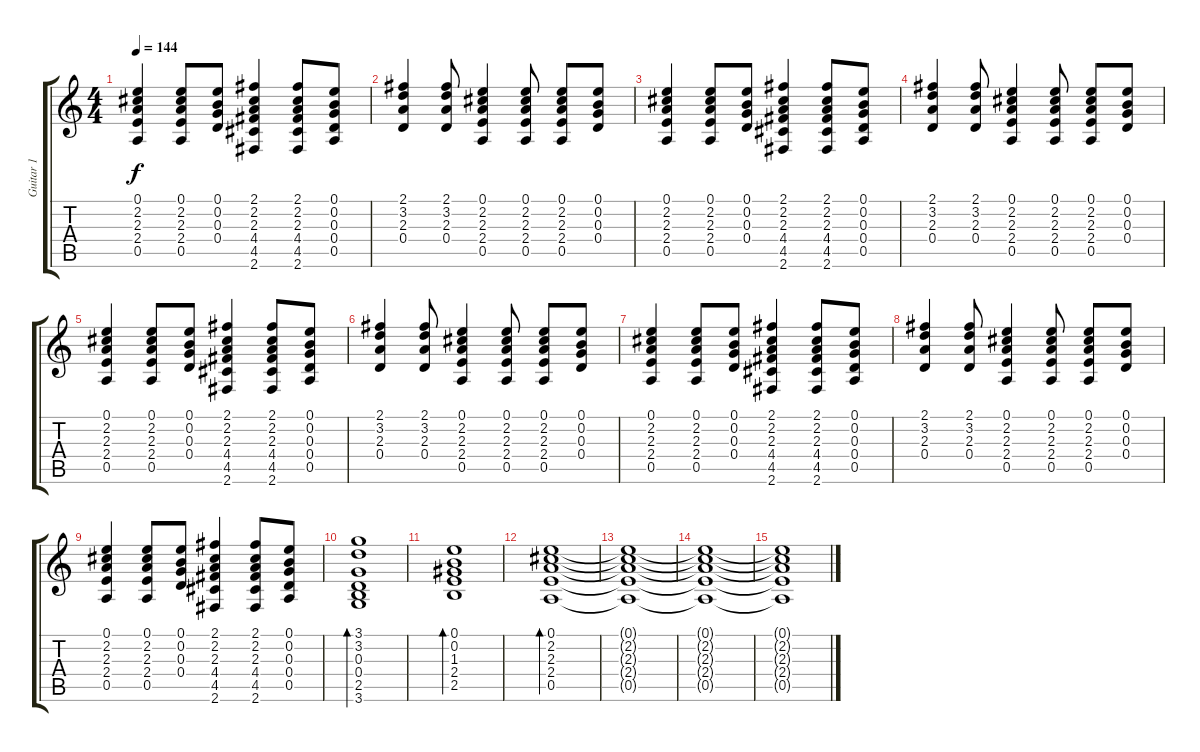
\track ("Guitar 1" "Guitar 1") {instrument distortionguitar}
\staff {score tabs}
\tuning (E4 B3 G3 D3 A2 E2) {hide}
\ts (4 4)
\tempo 144
\clef g2
\ks c
(0.1 2.2 2.3 2.4 0.5).4{dy f} (0.1 2.2 2.3 2.4 0.5).8 (0.1 0.2 0.3 0.4).8 (2.1 2.2 2.3 4.4 4.5 2.6).4 (2.1 2.2 2.3 4.4 4.5 2.6).8 (0.1 0.2 0.3 0.4 0.5).8 |
(2.1 3.2 2.3 0.4).4 (2.1 3.2 2.3 0.4).8 (0.1 2.2 2.3 2.4 0.5).4 (0.1 2.2 2.3 2.4 0.5).8 (0.1 2.2 2.3 2.4 0.5).8 (0.1 0.2 0.3 0.4).8 |
(0.1 2.2 2.3 2.4 0.5).4 (0.1 2.2 2.3 2.4 0.5).8 (0.1 0.2 0.3 0.4).8 (2.1 2.2 2.3 4.4 4.5 2.6).4 (2.1 2.2 2.3 4.4 4.5 2.6).8 (0.1 0.2 0.3 0.4 0.5).8 |
(2.1 3.2 2.3 0.4).4 (2.1 3.2 2.3 0.4).8 (0.1 2.2 2.3 2.4 0.5).4 (0.1 2.2 2.3 2.4 0.5).8 (0.1 2.2 2.3 2.4 0.5).8 (0.1 0.2 0.3 0.4).8 |
(0.1 2.2 2.3 2.4 0.5).4 (0.1 2.2 2.3 2.4 0.5).8 (0.1 0.2 0.3 0.4).8 (2.1 2.2 2.3 4.4 4.5 2.6).4 (2.1 2.2 2.3 4.4 4.5 2.6).8 (0.1 0.2 0.3 0.4 0.5).8 |
(2.1 3.2 2.3 0.4).4 (2.1 3.2 2.3 0.4).8 (0.1 2.2 2.3 2.4 0.5).4 (0.1 2.2 2.3 2.4 0.5).8 (0.1 2.2 2.3 2.4 0.5).8 (0.1 0.2 0.3 0.4).8 |
(0.1 2.2 2.3 2.4 0.5).4 (0.1 2.2 2.3 2.4 0.5).8 (0.1 0.2 0.3 0.4).8 (2.1 2.2 2.3 4.4 4.5 2.6).4 (2.1 2.2 2.3 4.4 4.5 2.6).8 (0.1 0.2 0.3 0.4 0.5).8 |
(2.1 3.2 2.3 0.4).4 (2.1 3.2 2.3 0.4).8 (0.1 2.2 2.3 2.4 0.5).4 (0.1 2.2 2.3 2.4 0.5).8 (0.1 2.2 2.3 2.4 0.5).8 (0.1 0.2 0.3 0.4).8 |
(0.1 2.2 2.3 2.4 0.5).4 (0.1 2.2 2.3 2.4 0.5).8 (0.1 0.2 0.3 0.4).8 (2.1 2.2 2.3 4.4 4.5 2.6).4 (2.1 2.2 2.3 4.4 4.5 2.6).8 (0.1 0.2 0.3 0.4 0.5).8 |
(3.1 3.2 0.3 0.4 2.5 3.6).1{bd 120} |
(0.1 0.2 1.3 2.4 2.5).1{bd 120} |
(0.1 2.2 2.3 2.4 0.5).1{bd 120} |
(0.1{t} 2.2{t} 2.3{t} 2.4{t} 0.5{t}).1{volume 5} |
(0.1{t} 2.2{t} 2.3{t} 2.4{t} 0.5{t}).1 |
(0.1{t} 2.2{t} 2.3{t} 2.4{t} 0.5{t}).1
